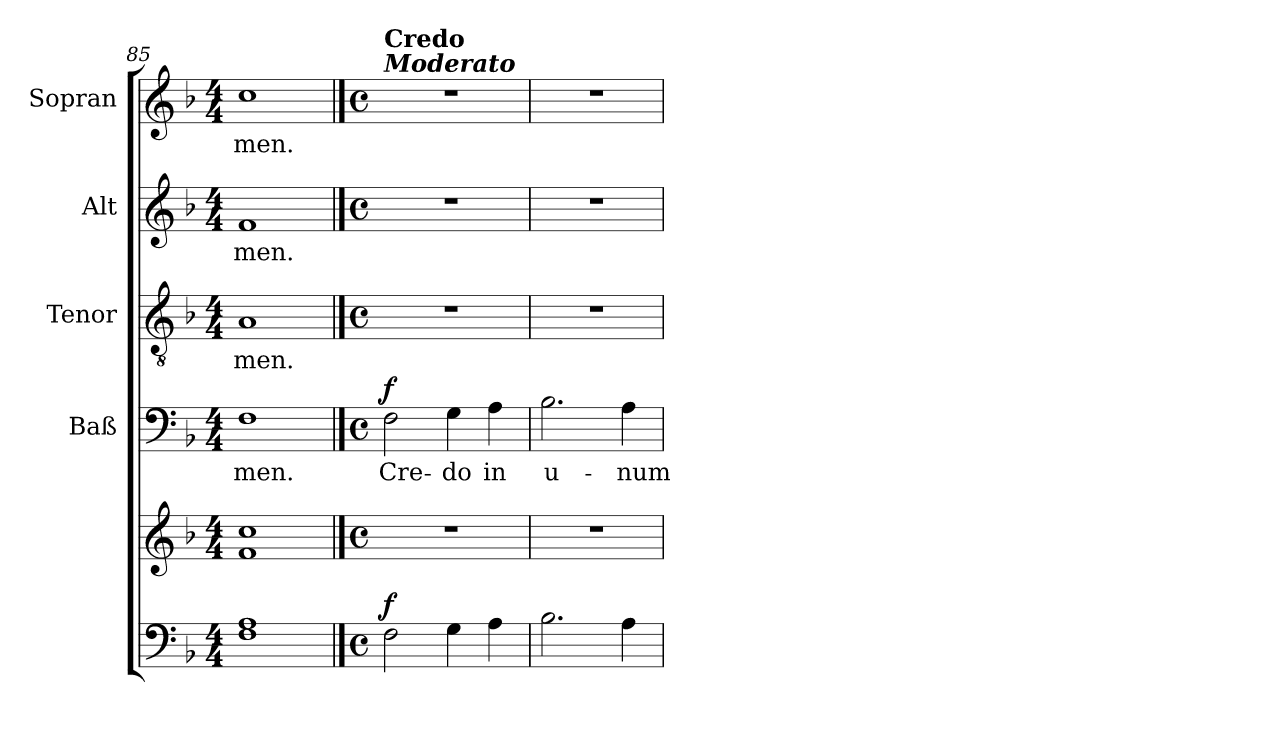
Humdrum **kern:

**kern	**kern	**dynam	**kern	**text	**dynam	**kern	**text	**kern	**text	**kern	**text
*part5	*part5	*part5	*part4	*part4	*part4	*part3	*part3	*part2	*part2	*part1	*part1
*staff6	*staff5	*staff5/6	*staff4	*staff4	*staff4	*staff3	*staff3	*staff2	*staff2	*staff1	*staff1
*	*	*	*I"Baß	*	*	*I"Tenor	*	*I"Alt	*	*I"Sopran	*
*	*	*	*I'Baß	*	*	*I'Ten	*	*I'Alt	*	*I'Sop	*
*clefF4	*clefG2	*	*clefF4	*	*	*clefGv2	*	*clefG2	*	*clefG2	*
*k[b-]	*k[b-]	*	*k[b-]	*	*	*k[b-]	*	*k[b-]	*	*k[b-]	*
*F:	*F:	*	*F:	*	*	*F:	*	*F:	*	*F:	*
*M4/4	*M4/4	*	*M4/4	*	*	*M4/4	*	*M4/4	*	*M4/4	*
=85	=85	=85	=85	=85	=85	=85	=85	=85	=85	=85	=85
*^	*^	*	*	*	*	*	*	*	*	*	*
!	!	!	!	!	!	!LO:LY:b	!	!	!LO:LY:b	!	!LO:LY:b	!	!LO:LY:b
1A	1F	1cc	1f	.	1F	-men.	.	1A	-men.	1f	-men.	1cc	-men.
*v	*v	*	*	*	*	*	*	*	*	*	*	*	*
*	*v	*v	*	*	*	*	*	*	*	*	*	*
!!LO:LB:g=z
==86	==86	==86	==86	==86	==86	==86	==86	==86	==86	==86	==86
*M4/4	*M4/4	*	*M4/4	*	*	*M4/4	*	*M4/4	*	*M4/4	*
*met(c)	*met(c)	*	*met(c)	*	*	*met(c)	*	*met(c)	*	*met(c)	*
*^	*^	*	*	*	*	*	*	*	*	*	*
!	!	!	!	!	!	!	!	!	!	!	!	!LO:TX:a:Bi:t=Moderato	!
!	!	!	!	!	!	!	!	!	!	!	!	!LO:TX:a:B:t=Credo	!
!	!	!	!	!LO:DY:a=2	!	!LO:LY:b	!LO:DY:a	!	!	!	!	!	!
*v	*v	*	*	*	*	*	*	*	*	*	*	*	*
*	*v	*v	*	*	*	*	*	*	*	*	*	*
2F\	1r	f	2F\	Cre-	f	1r	.	1r	.	1r	.
!	!	!	!	!LO:LY:b	!	!	!	!	!	!	!
4G\	.	.	4G\	-do	.	.	.	.	.	.	.
!	!	!	!	!LO:LY:b	!	!	!	!	!	!	!
4A\	.	.	4A\	in	.	.	.	.	.	.	.
=87	=87	=87	=87	=87	=87	=87	=87	=87	=87	=87	=87
!	!	!	!	!LO:LY:b	!	!	!	!	!	!	!
2.B-\	1r	.	2.B-\	u-	.	1r	.	1r	.	1r	.
!	!	!	!	!LO:LY:b	!	!	!	!	!	!	!
4A\	.	.	4A\	-num	.	.	.	.	.	.	.
=	=	=	=	=	=	=	=	=	=	=	=
*-	*-	*-	*-	*-	*-	*-	*-	*-	*-	*-	*-
